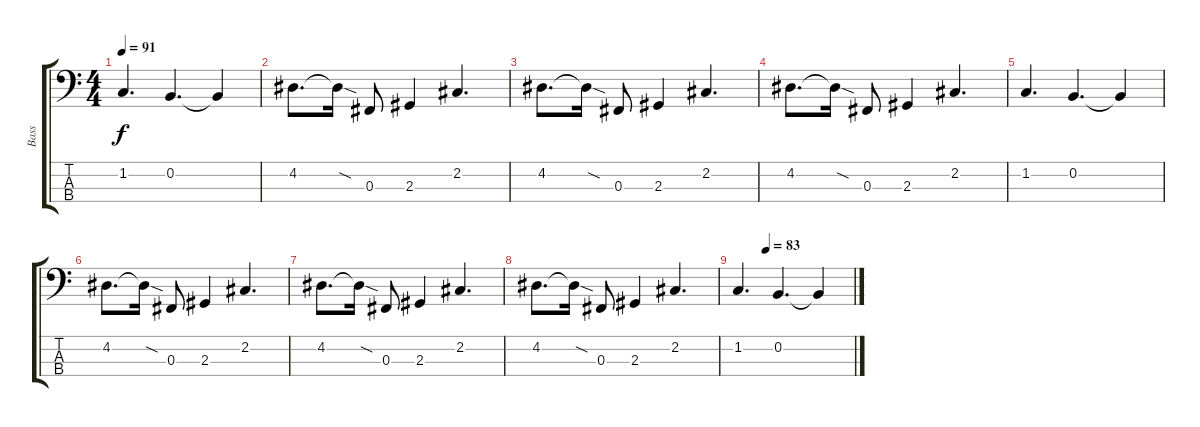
\track ("Bass" "Bass") {instrument electricbassfinger}
\staff {score tabs}
\tuning (E2 B1 Gb1 Db1) {hide}
\ts (4 4)
\tempo 91
\clef f4
\ks c
1.2.4{d dy f} 0.2.4{d} 0.2{t}.4 |
4.2.8{d} 4.2{sod t}.16 0.3.8 2.3.4 2.2.4{d} |
4.2.8{d} 4.2{sod t}.16 0.3.8 2.3.4 2.2.4{d} |
4.2.8{d} 4.2{sod t}.16 0.3.8 2.3.4 2.2.4{d} |
1.2.4{d} 0.2.4{d} 0.2{t}.4 |
4.2.8{d} 4.2{sod t}.16 0.3.8 2.3.4 2.2.4{d} |
4.2.8{d} 4.2{sod t}.16 0.3.8 2.3.4 2.2.4{d} |
4.2.8{d} 4.2{sod t}.16 0.3.8 2.3.4 2.2.4{d} |
\tempo (83 0.25)
1.2.4{d} 0.2.4{d} 0.2{t}.4
